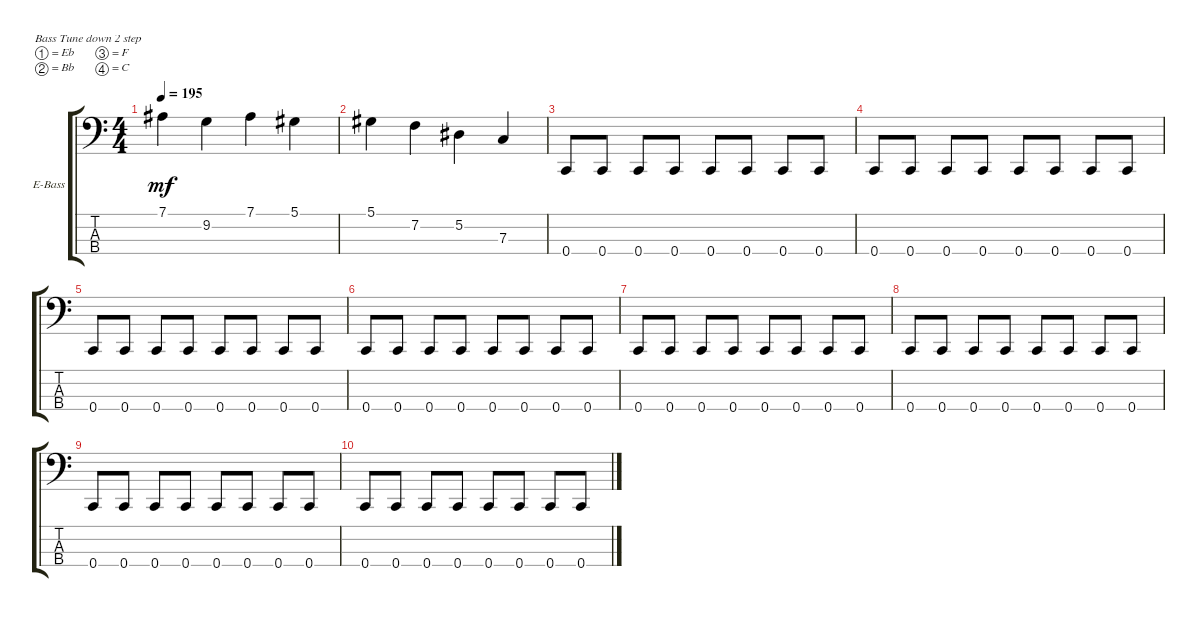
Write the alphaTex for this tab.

\defaultSystemsLayout 4
\bracketExtendMode groupsimilarinstruments
\firstSystemTrackNameOrientation horizontal
\otherSystemsTrackNameOrientation horizontal
\track ("Electric Bass" "E-Bass") {instrument electricbassfinger}
\staff {score tabs}
\tuning (Eb2 Bb1 F1 C1)
\ts (4 4)
\tempo 195
\clef f4
\scale
0.333333
\ks c
7.1.4{dy mf} 9.2.4 7.1.4 5.1.4 |
\scale
0.333333 5.1.4 7.2.4 5.2.4 7.3.4 |
\scale
0.333333 0.4.8 0.4.8 0.4.8 0.4.8 0.4.8 0.4.8 0.4.8 0.4.8 |
\scale
0.333333 0.4.8 0.4.8 0.4.8 0.4.8 0.4.8 0.4.8 0.4.8 0.4.8 |
\scale
0.333333 0.4.8 0.4.8 0.4.8 0.4.8 0.4.8 0.4.8 0.4.8 0.4.8 |
\scale
0.333333 0.4.8 0.4.8 0.4.8 0.4.8 0.4.8 0.4.8 0.4.8 0.4.8 |
\scale
0.333333 0.4.8 0.4.8 0.4.8 0.4.8 0.4.8 0.4.8 0.4.8 0.4.8 |
\scale
0.333333 0.4.8 0.4.8 0.4.8 0.4.8 0.4.8 0.4.8 0.4.8 0.4.8 |
\scale
0.333333 0.4.8 0.4.8 0.4.8 0.4.8 0.4.8 0.4.8 0.4.8 0.4.8 |
\scale
0.333333 0.4.8 0.4.8 0.4.8 0.4.8 0.4.8 0.4.8 0.4.8 0.4.8 |
\scale
0.333333 |
\scale
0.333333 |
\scale
0.333333 |
\scale
0.257261 |
\scale
0.257261 |
\scale
0.485477
